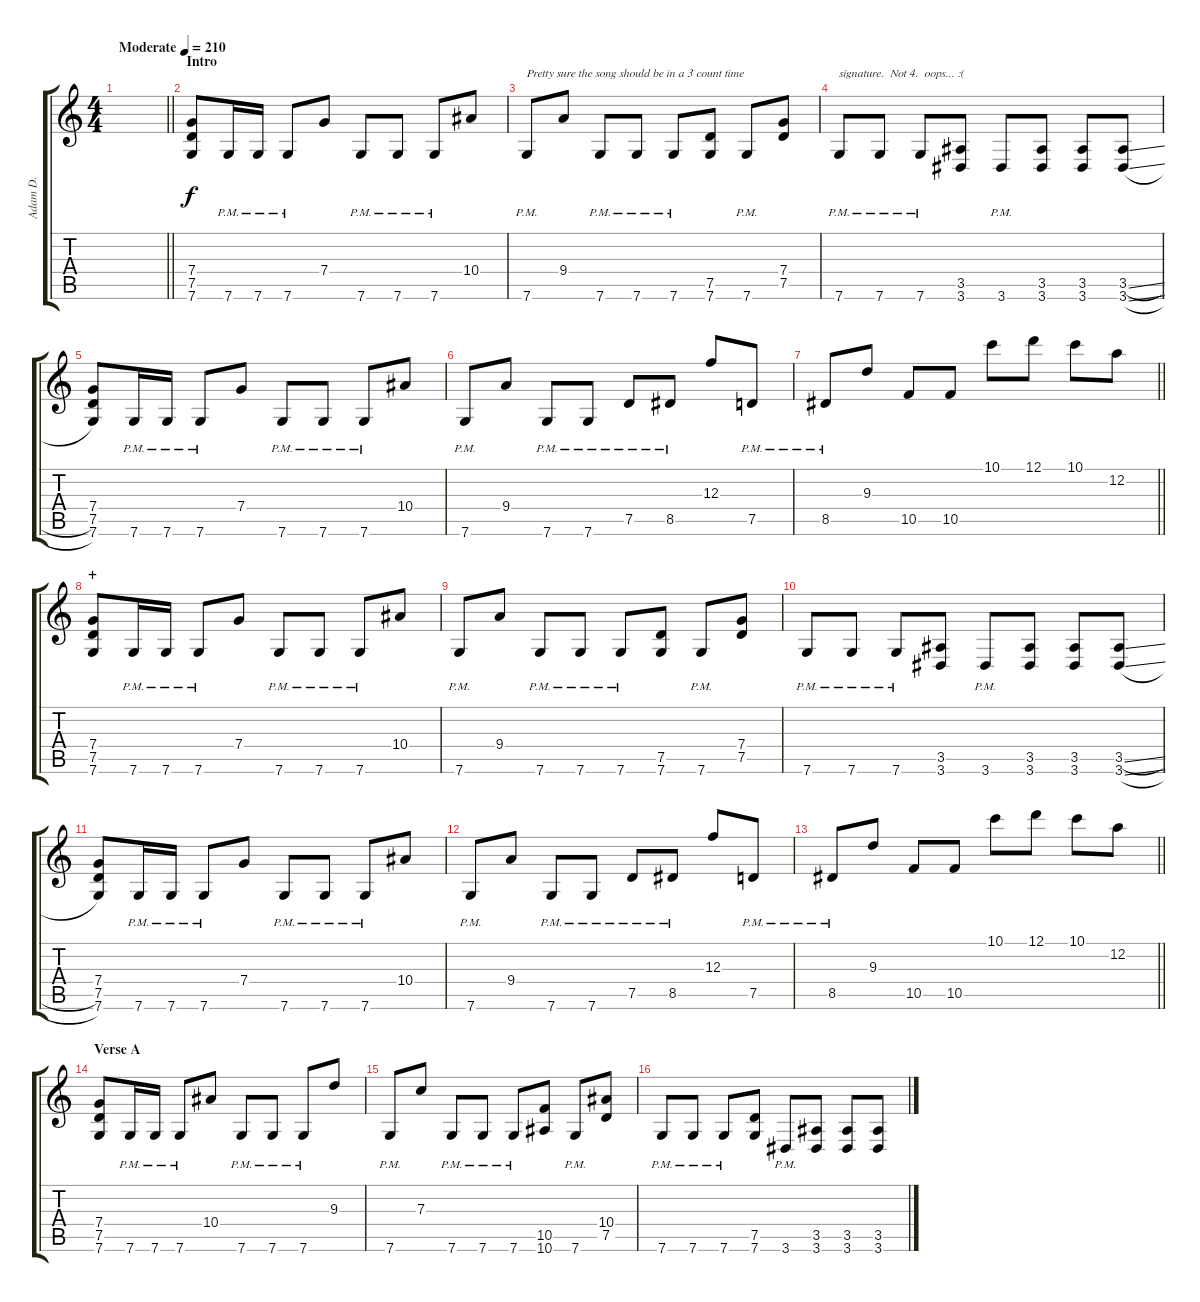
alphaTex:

\track ("Adam D." "Adam D.") {instrument distortionguitar}
\staff {score tabs}
\tuning (D4 A3 F3 C3 G2 C2) {hide}
\ts (4 4)
\tempo (210 "Moderate")
\clef g2
\barLineRight lightlight
\ks c
|
\section ("" "Intro")
(7.4 7.5 7.6).8 7.6{pm}.16 7.6{pm}.16 7.6{pm}.8 7.4.8 7.6{pm}.8 7.6{pm}.8 7.6{pm}.8 10.4.8 |
7.6{pm}.8{txt "Pretty sure the song should be in a 3 count time"} 9.4.8 7.6{pm}.8 7.6{pm}.8 7.6{pm}.8 (7.5 7.6).8 7.6{pm}.8 (7.4 7.5).8 |
7.6{pm}.8{txt "signature.  Not 4.  oops... :("} 7.6{pm}.8 7.6{pm}.8 (3.5 3.6).8 3.6{pm}.8 (3.5 3.6).8 (3.5 3.6).8 (3.5{sl} 3.6{sl}).8 |
(7.4 7.5 7.6).8 7.6{pm}.16 7.6{pm}.16 7.6{pm}.8 7.4.8 7.6{pm}.8 7.6{pm}.8 7.6{pm}.8 10.4.8 |
7.6{pm}.8 9.4.8 7.6{pm}.8 7.6{pm}.8 7.5{pm}.8 8.5{pm}.8 12.3.8 7.5{pm}.8 |
\barLineRight lightlight
8.5{pm}.8 9.3.8 10.5.8 10.5.8 10.1.8 12.1.8 10.1.8 12.2.8 |
\section ("" "+")
(7.4 7.5 7.6).8 7.6{pm}.16 7.6{pm}.16 7.6{pm}.8 7.4.8 7.6{pm}.8 7.6{pm}.8 7.6{pm}.8 10.4.8 |
7.6{pm}.8 9.4.8 7.6{pm}.8 7.6{pm}.8 7.6{pm}.8 (7.5 7.6).8 7.6{pm}.8 (7.4 7.5).8 |
7.6{pm}.8 7.6{pm}.8 7.6{pm}.8 (3.5 3.6).8 3.6{pm}.8 (3.5 3.6).8 (3.5 3.6).8 (3.5{sl} 3.6{sl}).8 |
(7.4 7.5 7.6).8 7.6{pm}.16 7.6{pm}.16 7.6{pm}.8 7.4.8 7.6{pm}.8 7.6{pm}.8 7.6{pm}.8 10.4.8 |
7.6{pm}.8 9.4.8 7.6{pm}.8 7.6{pm}.8 7.5{pm}.8 8.5{pm}.8 12.3.8 7.5{pm}.8 |
\barLineRight lightlight
8.5{pm}.8 9.3.8 10.5.8 10.5.8 10.1.8 12.1.8 10.1.8 12.2.8 |
\section ("" "Verse A")
(7.4 7.5 7.6).8 7.6{pm}.16 7.6{pm}.16 7.6{pm}.8 10.4.8 7.6{pm}.8 7.6{pm}.8 7.6{pm}.8 9.3.8 |
7.6{pm}.8 7.3.8 7.6{pm}.8 7.6{pm}.8 7.6{pm}.8 (10.5 10.6).8 7.6{pm}.8 (10.4 7.5).8 |
7.6{pm}.8 7.6{pm}.8 7.6{pm}.8 (7.5 7.6).8 3.6{pm}.8 (3.5 3.6).8 (3.5 3.6).8 (3.5{sl} 3.6{sl}).8
